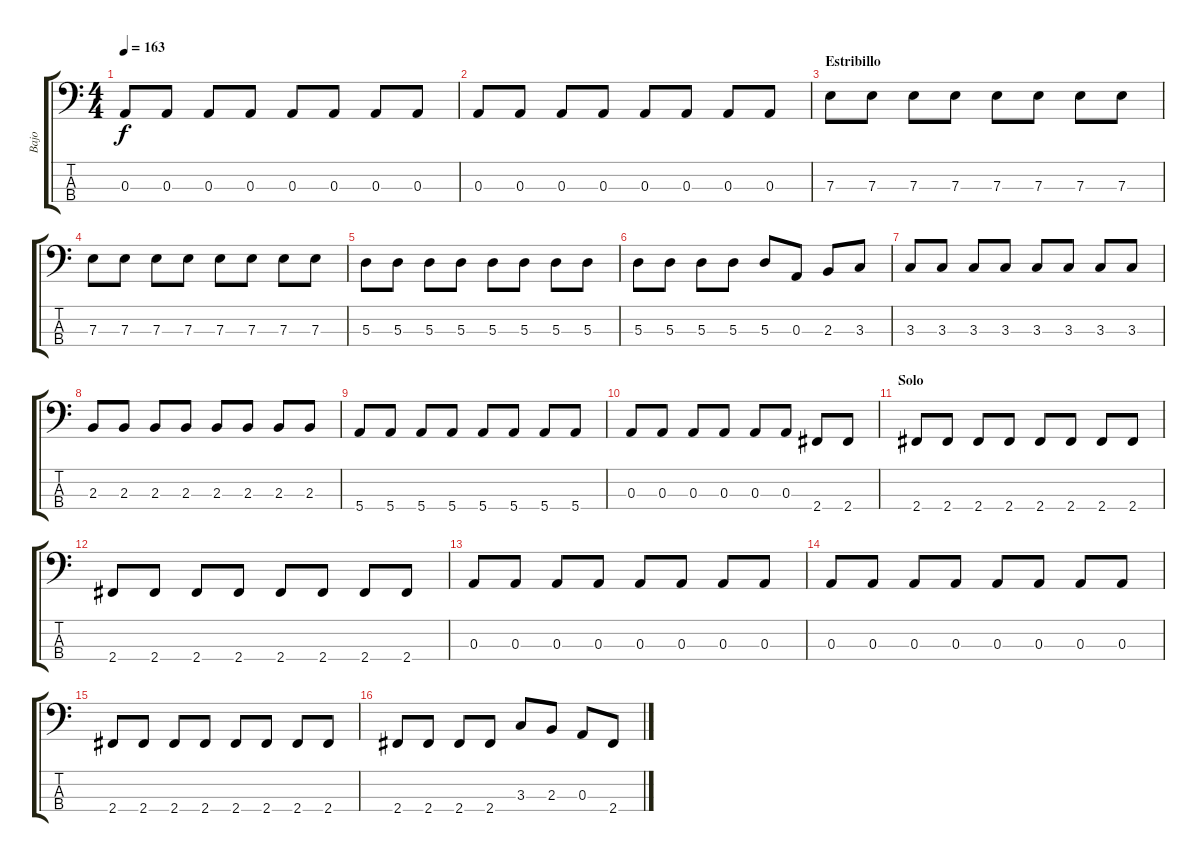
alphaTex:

\track ("Bajo" "Bajo") {instrument electricbassfinger}
\staff {score tabs}
\tuning (G2 D2 A1 E1) {hide}
\ts (4 4)
\tempo 163
\clef f4
\ks c
0.3.8{dy f} 0.3.8 0.3.8 0.3.8 0.3.8 0.3.8 0.3.8 0.3.8 |
0.3.8 0.3.8 0.3.8 0.3.8 0.3.8 0.3.8 0.3.8 0.3.8 |
\section ("" "Estribillo")
7.3.8 7.3.8 7.3.8 7.3.8 7.3.8 7.3.8 7.3.8 7.3.8 |
7.3.8 7.3.8 7.3.8 7.3.8 7.3.8 7.3.8 7.3.8 7.3.8 |
5.3.8 5.3.8 5.3.8 5.3.8 5.3.8 5.3.8 5.3.8 5.3.8 |
5.3.8 5.3.8 5.3.8 5.3.8 5.3.8 0.3.8 2.3.8 3.3.8 |
3.3.8 3.3.8 3.3.8 3.3.8 3.3.8 3.3.8 3.3.8 3.3.8 |
2.3.8 2.3.8 2.3.8 2.3.8 2.3.8 2.3.8 2.3.8 2.3.8 |
5.4.8 5.4.8 5.4.8 5.4.8 5.4.8 5.4.8 5.4.8 5.4.8 |
0.3.8 0.3.8 0.3.8 0.3.8 0.3.8 0.3.8 2.4.8 2.4.8 |
\section ("" "Solo")
2.4.8 2.4.8 2.4.8 2.4.8 2.4.8 2.4.8 2.4.8 2.4.8 |
2.4.8 2.4.8 2.4.8 2.4.8 2.4.8 2.4.8 2.4.8 2.4.8 |
0.3.8 0.3.8 0.3.8 0.3.8 0.3.8 0.3.8 0.3.8 0.3.8 |
0.3.8 0.3.8 0.3.8 0.3.8 0.3.8 0.3.8 0.3.8 0.3.8 |
2.4.8 2.4.8 2.4.8 2.4.8 2.4.8 2.4.8 2.4.8 2.4.8 |
2.4.8 2.4.8 2.4.8 2.4.8 3.3.8 2.3.8 0.3.8 2.4.8
